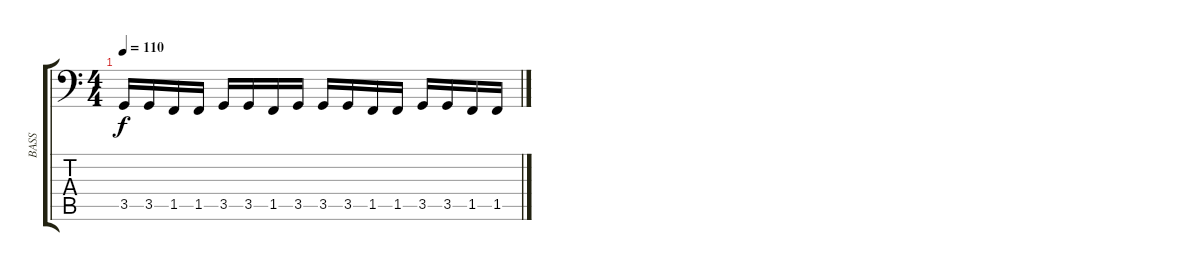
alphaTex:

\track ("BASS" "BASS") {instrument acousticguitarsteel}
\staff {score tabs}
\tuning (C3 G2 D2 A1 E1 B0) {hide}
\ts (4 4)
\tempo 110
\clef f4
\ks c
3.5.16{dy f} 3.5.16 1.5.16 1.5.16 3.5.16 3.5.16 1.5.16 3.5.16 3.5.16 3.5.16 1.5.16 1.5.16 3.5.16 3.5.16 1.5.16 1.5.16
